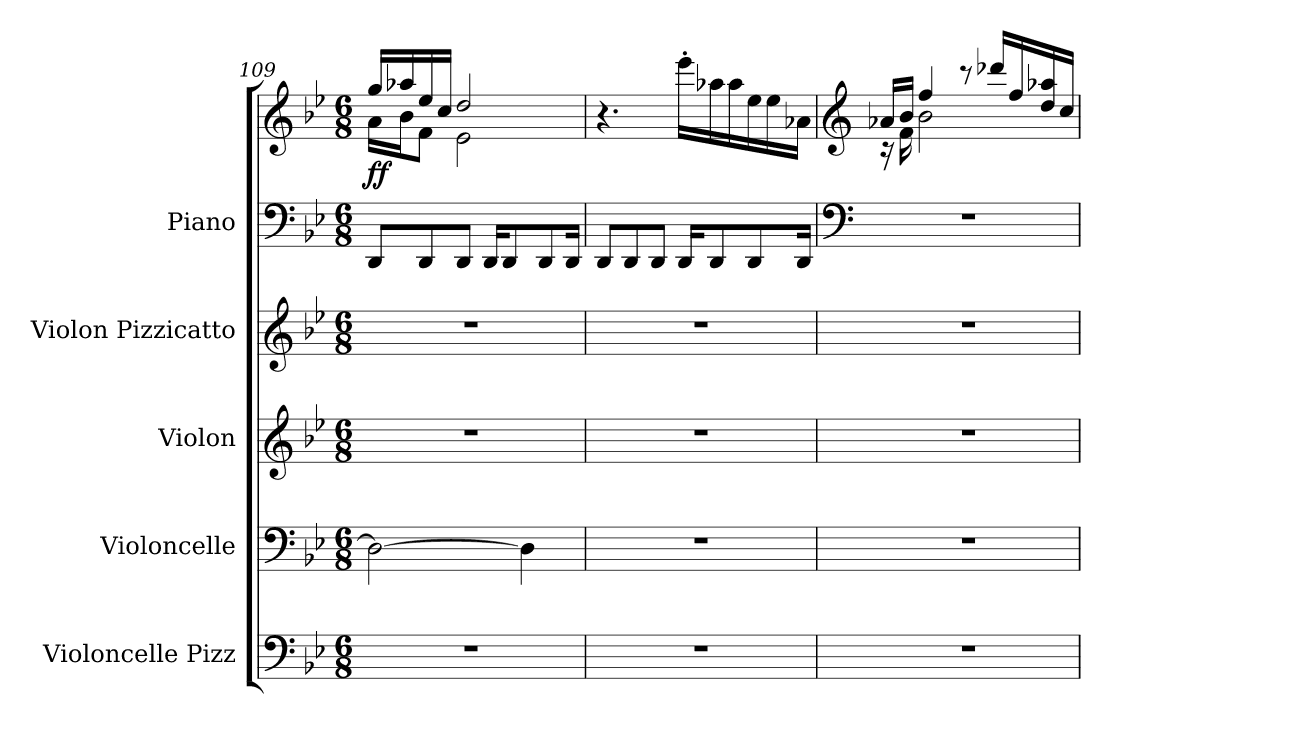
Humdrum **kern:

**kern	**kern	**kern	**kern	**kern	**kern	**dynam
*part5	*part4	*part3	*part2	*part1	*part1	*part1
*staff6	*staff5	*staff4	*staff3	*staff2	*staff1	*staff1/2
*I"Violoncelle Pizz	*I"Violoncelle	*I"Violon	*I"Violon Pizzicatto	*I"Piano	*	*
*I'Vlc Pizz	*I'Vlc	*I'Vln.	*I'Vln. Pizz.	*I'Pia.	*	*
*clefF4	*clefF4	*clefG2	*clefG2	*clefF4	*clefG2	*
*k[b-e-]	*k[b-e-]	*k[b-e-]	*k[b-e-]	*k[b-e-]	*k[b-e-]	*
*M6/8	*M6/8	*M6/8	*M6/8	*M6/8	*M6/8	*
=109	=109	=109	=109	=109	=109	=109
*	*	*	*	*	*^	*
!	!	!	!	!	!	!	!LO:DY:b
!	!	!	!	!	!	!	!LO:DY:n=1:b
2.r	2D\_	2.r	2.r	8DD/L	16gg/LL	16a\LL	f f
.	.	.	.	.	16aa-X/	16b-\J	.
.	.	.	.	8DD/	16ee-/	8f\J	.
.	.	.	.	.	16cc/JJ	.	.
.	.	.	.	8DD/J	2dd/	2e-\	.
.	.	.	.	16DD/KL	.	.	.
.	.	.	.	8DD/	.	.	.
.	4D\]	.	.	.	.	.	.
.	.	.	.	8DD/	.	.	.
.	.	.	.	16DD/Jk	.	.	.
*	*	*	*	*	*v	*v	*
=110	=110	=110	=110	=110	=110	=110
2.r	2.r	2.r	2.r	8DD/L	4.r	.
.	.	.	.	8DD/	.	.
.	.	.	.	8DD/J	.	.
.	.	.	.	16DD/KL	16eee-'\LL	.
.	.	.	.	8DD/	16aa-X\	.
.	.	.	.	.	16aa-\	.
.	.	.	.	8DD/	16ee-\	.
.	.	.	.	.	16ee-\	.
.	.	.	.	16DD/Jk	16a-X\JJ	.
=111	=111	=111	=111	=111	=111	=111
*	*	*	*	*clefF4	*clefG2	*
*	*	*	*	*	*^	*
2.r	2.r	2.r	2.r	2.r	16a-X/LL	16r	.
.	.	.	.	.	16b-/JJ	16f\	.
.	.	.	.	.	4ff/	2b-\	.
.	.	.	.	.	8r	.	.
.	.	.	.	.	16ddd-X/LL	.	.
.	.	.	.	.	16ff/	.	.
.	.	.	.	.	16dd/ 16aa-X/	8ryy	.
.	.	.	.	.	16cc/JJ	.	.
*	*	*	*	*	*v	*v	*
=	=	=	=	=	=	=
*-	*-	*-	*-	*-	*-	*-
